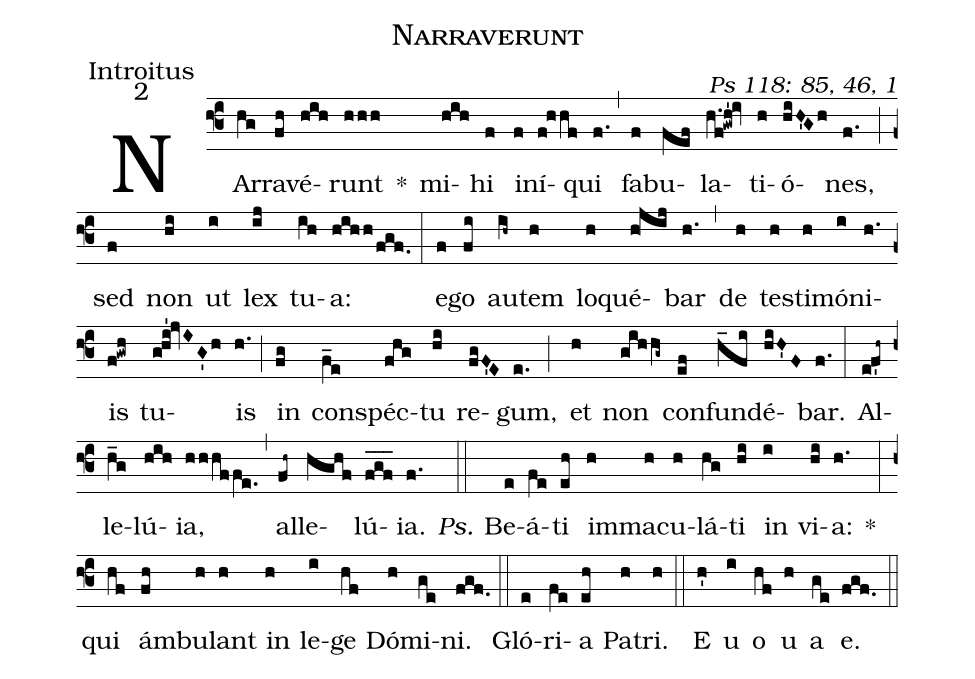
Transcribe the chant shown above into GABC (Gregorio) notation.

name: Narraverunt;
office-part: Introitus;
mode: 2;
commentary: Ps 118: 85, 46, 1;
%%
(f3) NAr(hg)ra(fh)vé(hih)runt(hhh) *() mi(hih)hi(f) in(f)í(f!hhf)qui(f.) (,) fa(f)bu(fef)la(h.f!gwh'!iv)ti(h)ó(hiH'Gh)nes,(f.) (;) sed(f) non(hi) ut(i) lex(ij) tu(ih)a:(hihh/fgf.) (:)
e(f)go(fi) au(ih~)tem(h) lo(h)qué(h!jij)bar(h.) (,) de(h) tes(h)ti(h)mó(i)ni(h.)is(f!gwh) tu(g!hi'!jvIG'h)is(h.) (;) in(fg) con(f_e)spéc(fhg)tu(hi) re(fgF'E)gum,(e.) (;) et(h) non(gihhg~) con(ef)fun(h_fi)dé(hiH'F)bar.(f.) (:)
Al(ef'h~)le(h_g)lú(hih)ia,(hhhffe.) (,) al(fh~)le(hghf)lú(f_g_f_)ia.(f.) (::)
<i>Ps.</i> Be(e)á(fe)ti(eh) im(h)ma(h)cu(h)lá(hg)ti(hi) in(i) vi(hi)a:(h.) *(:)
qui(hf) ám(fh)bu(h)lant(h) in(h) le(i)ge(hf) Dó(h)mi(ge)ni.(fgf.) (::)
Gló(e)ri(fe)a(eh) Pa(h)tri.(h) (::)
<eu>E(h') u(i) o(hf) u(h) a(ge) e.</eu>(fgf.) (::)
